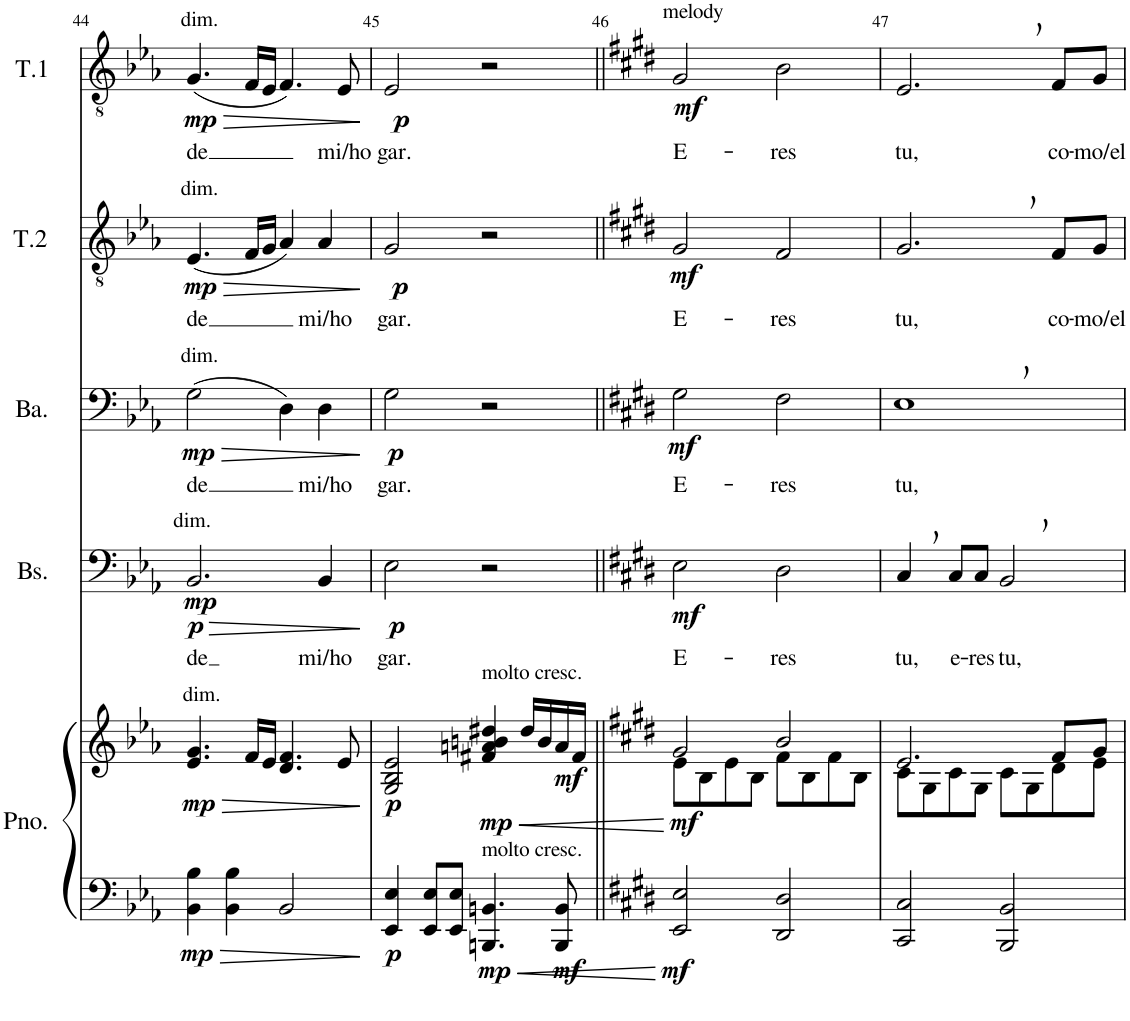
**kern	**kern	**dynam	**kern	**text	**dynam	**kern	**text	**dynam	**kern	**text	**dynam	**kern	**text	**dynam
*part5	*part5	*part5	*part4	*part4	*part4	*part3	*part3	*part3	*part2	*part2	*part2	*part1	*part1	*part1
*staff6	*staff5	*staff5/6	*staff4	*staff4	*staff4	*staff3	*staff3	*staff3	*staff2	*staff2	*staff2	*staff1	*staff1	*staff1
*I"Piano	*	*	*I"Bas	*	*	*I"Bariton	*	*	*I"Tenor 2	*	*	*I"Tenor 1	*	*
*I'Pno.	*	*	*I'Bs.	*	*	*I'Ba.	*	*	*I'T.2	*	*	*I'T.1	*	*
!!LO:PB:g=z
*clefF4	*clefG2	*	*clefF4	*	*	*clefF4	*	*	*clefGv2	*	*	*clefGv2	*	*
*k[b-e-a-]	*k[b-e-a-]	*	*k[b-e-a-]	*	*	*k[b-e-a-]	*	*	*k[b-e-a-]	*	*	*k[b-e-a-]	*	*
*M4/4	*M4/4	*	*M4/4	*	*	*M4/4	*	*	*M4/4	*	*	*M4/4	*	*
=44	=44	=44	=44	=44	=44	=44	=44	=44	=44	=44	=44	=44	=44	=44
!	!	!	!	!	!	!	!	!	!	!	!	!LO:TX:a:t=dim.	!	!
!	!	!	!	!	!	!	!	!	!LO:TX:a:t=dim.	!	!	!	!	!
!	!	!	!	!	!	!LO:TX:a:t=dim.	!	!	!	!	!	!	!	!
!	!	!	!LO:TX:a:t=dim.	!	!	!	!	!	!	!	!	!	!	!
!	!LO:TX:a:t=dim.	!	!	!	!	!	!	!	!	!	!	!	!	!
!	!	!LO:HP:b	!	!LO:LY:b	!LO:HP:b	!	!LO:LY:b	!LO:HP:b	!	!LO:LY:b	!LO:HP:b	!	!LO:LY:b	!LO:HP:b
!	!	!LO:DY:n=1:b=2	!	!	!	!	!	!	!	!	!	!	!	!
!	!	!LO:DY:n=2:b	!	!	!LO:DY:n=1:b	!	!	!	!	!	!	!	!	!
!	!	!	!	!	!LO:DY:n=2:b	!	!	!LO:DY:n=1:b	!	!	!LO:DY:n=1:b	!	!	!LO:DY:n=1:b
4BB-\ 4B-\	4.e-/ 4.g/	> mp mp	2.BB-/	de	> mp p	(2G\	de	> mp	(4.E-/	de	> mp	(4.G/	de	> mp
4BB-\ 4B-\	.	.	.	.	.	.	.	.	.	.	.	.	.	.
.	16f/LL	.	.	.	.	.	.	.	16F/LL	.	.	16F/LL	.	.
.	16e-/JJ	.	.	.	.	.	.	.	16G/JJ	.	.	16E-/JJ	.	.
2BB-/	4.d/ 4.f/	.	.	.	.	4D\)	.	.	4A-/)	.	.	4.F/)	.	.
!	!	!	!	!LO:LY:b	!	!	!LO:LY:b	!	!	!LO:LY:b	!	!	!	!
.	.	.	4BB-/	mi/ho	.	4D\	mi/ho	.	4A-/	mi/ho	.	.	.	.
!	!	!	!	!	!	!	!	!	!	!	!	!	!LO:LY:b	!
.	8e-/	.	.	.	.	.	.	.	.	.	.	8E-/	mi/ho	.
.	.	]	.	.	]	.	.	]	.	.	]	.	.	]
=45	=45	=45	=45	=45	=45	=45	=45	=45	=45	=45	=45	=45	=45	=45
!	!	!LO:DY:b=2	!	!LO:LY:b	!	!	!LO:LY:b	!	!	!LO:LY:b	!	!	!LO:LY:b	!
!	!	!LO:DY:n=1:b	!	!	!LO:DY:b	!	!	!LO:DY:b	!	!	!LO:DY:b	!	!	!LO:DY:b
4EE-/ 4E-/	2G/ 2B-/ 2e-/	p p	2E-\	gar.	p	2G\	gar.	p	2G/	gar.	p	2E-/	gar.	p
8EE-/ 8E-/L	.	.	.	.	.	.	.	.	.	.	.	.	.	.
8EE-/ 8E-/J	.	.	.	.	.	.	.	.	.	.	.	.	.	.
!	!LO:TX:a:t=molto cresc.	!	!	!	!	!	!	!	!	!	!	!	!	!
!LO:TX:a:t=molto cresc.	!	!	!	!	!	!	!	!	!	!	!	!	!	!
!	!	!LO:HP:b	!	!	!	!	!	!	!	!	!	!	!	!
!	!	!LO:DY:n=2:b=2	!	!	!	!	!	!	!	!	!	!	!	!
!	!	!LO:DY:n=3:b	!	!	!	!	!	!	!	!	!	!	!	!
4.BBBn/ 4.BBn/	4f#X/ 4an/ 4bn/ 4dd#X/	< mp mp	2r	.	.	2r	.	.	2r	.	.	2r	.	.
.	16dd#/LL	.	.	.	.	.	.	.	.	.	.	.	.	.
.	16b/	.	.	.	.	.	.	.	.	.	.	.	.	.
!	!	!LO:DY:n=4:b=2	!	!	!	!	!	!	!	!	!	!	!	!
!	!	!LO:DY:n=5:b	!	!	!	!	!	!	!	!	!	!	!	!
8BBB/ 8BB/	16a/	mf mf	.	.	.	.	.	.	.	.	.	.	.	.
.	16f#/JJ	.	.	.	.	.	.	.	.	.	.	.	.	.
.	.	[	.	.	.	.	.	.	.	.	.	.	.	.
=46||	=46||	=46||	=46||	=46||	=46||	=46||	=46||	=46||	=46||	=46||	=46||	=46||	=46||	=46||
*k[f#c#g#d#]	*k[f#c#g#d#]	*	*k[f#c#g#d#]	*	*	*k[f#c#g#d#]	*	*	*k[f#c#g#d#]	*	*	*k[f#c#g#d#]	*	*
*	*^	*	*	*	*	*	*	*	*	*	*	*	*	*
!	!	!	!	!	!	!	!	!	!	!	!	!	!LO:TX:a:t=melody	!	!
!	!	!	!LO:DY:b=2	!	!LO:LY:b	!	!	!LO:LY:b	!	!	!LO:LY:b	!	!	!LO:LY:b	!
!	!	!	!LO:DY:n=1:b	!	!	!LO:DY:b	!	!	!LO:DY:b	!	!	!LO:DY:b	!	!	!LO:DY:b
2EE/ 2E/	2g#/	8e\L	mf mf	2E\	E-	mf	2G#\	E-	mf	2G#/	E-	mf	2G#/	E-	mf
.	.	8B\	.	.	.	.	.	.	.	.	.	.	.	.	.
.	.	8e\	.	.	.	.	.	.	.	.	.	.	.	.	.
.	.	8B\J	.	.	.	.	.	.	.	.	.	.	.	.	.
!	!	!	!	!	!LO:LY:b	!	!	!LO:LY:b	!	!	!LO:LY:b	!	!	!LO:LY:b	!
2DD#/ 2D#/	2b/	8f#\L	.	2D#\	-res	.	2F#\	-res	.	2F#/	-res	.	2B\	-res	.
.	.	8B\	.	.	.	.	.	.	.	.	.	.	.	.	.
.	.	8f#\	.	.	.	.	.	.	.	.	.	.	.	.	.
.	.	8B\J	.	.	.	.	.	.	.	.	.	.	.	.	.
=47	=47	=47	=47	=47	=47	=47	=47	=47	=47	=47	=47	=47	=47	=47	=47
!	!	!	!	!	!LO:LY:b	!	!	!LO:LY:b	!	!	!LO:LY:b	!	!	!LO:LY:b	!
2CC#/ 2C#/	2.e/	8c#\L	.	4C#,/	tu,	.	1E,	tu,	.	2.G#,/	tu,	.	2.E,/	tu,	.
.	.	8G#\	.	.	.	.	.	.	.	.	.	.	.	.	.
!	!	!	!	!	!LO:LY:b	!	!	!	!	!	!	!	!	!	!
.	.	8c#\	.	8C#/L	e-	.	.	.	.	.	.	.	.	.	.
!	!	!	!	!	!LO:LY:b	!	!	!	!	!	!	!	!	!	!
.	.	8G#\J	.	8C#/J	-res	.	.	.	.	.	.	.	.	.	.
!	!	!	!	!	!LO:LY:b	!	!	!	!	!	!	!	!	!	!
2BBB/ 2BB/	.	8c#\L	.	2BB,/	tu,	.	.	.	.	.	.	.	.	.	.
.	.	8G#\	.	.	.	.	.	.	.	.	.	.	.	.	.
!	!	!	!	!	!	!	!	!	!	!	!LO:LY:b	!	!	!LO:LY:b	!
.	8f#/L	8d#\	.	.	.	.	.	.	.	8F#/L	co-	.	8F#/L	co-	.
!	!	!	!	!	!	!	!	!	!	!	!LO:LY:b	!	!	!LO:LY:b	!
.	8g#/J	8e\J	.	.	.	.	.	.	.	8G#/J	-mo/el	.	8G#/J	-mo/el	.
*	*v	*v	*	*	*	*	*	*	*	*	*	*	*	*	*
=	=	=	=	=	=	=	=	=	=	=	=	=	=	=
*-	*-	*-	*-	*-	*-	*-	*-	*-	*-	*-	*-	*-	*-	*-
